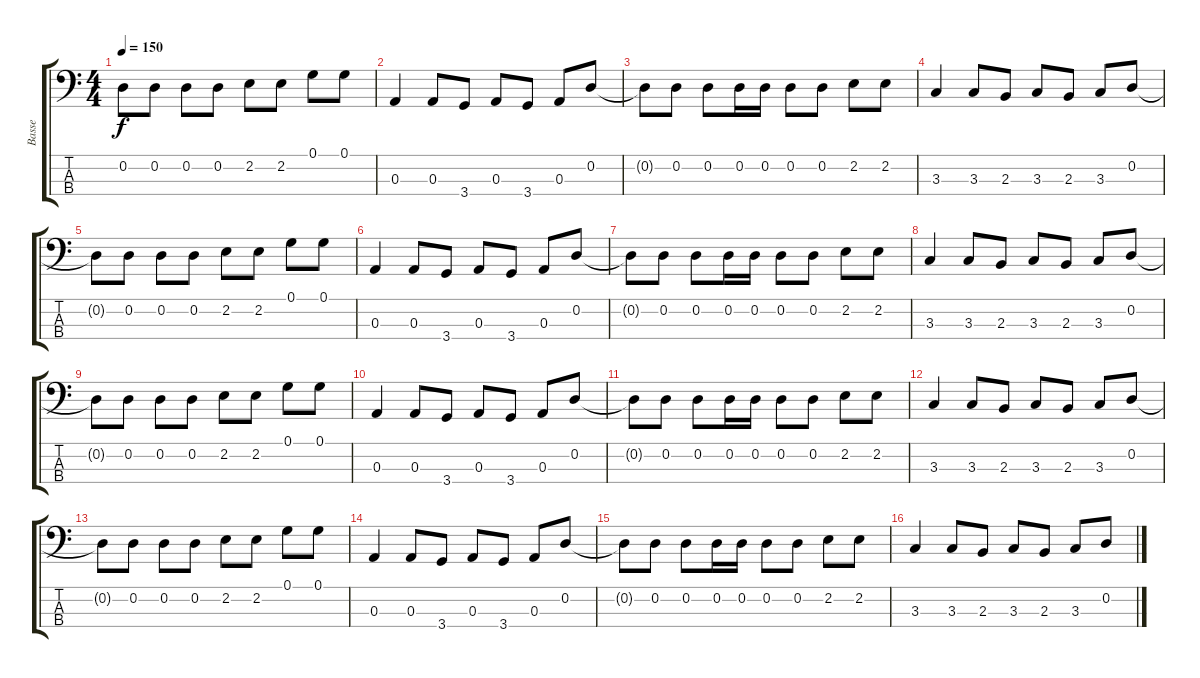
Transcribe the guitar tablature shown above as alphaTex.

\track ("Basse" "Basse") {instrument electricbasspick}
\staff {score tabs}
\tuning (G2 D2 A1 E1) {hide}
\ts (4 4)
\tempo 150
\clef f4
\ks c
0.2{t}.8{dy f} 0.2.8 0.2.8 0.2.8 2.2.8 2.2.8 0.1.8 0.1.8 |
0.3.4 0.3.8 3.4.8 0.3.8 3.4.8 0.3.8 0.2.8 |
0.2{t}.8 0.2.8 0.2.8 0.2.16 0.2.16 0.2.8 0.2.8 2.2.8 2.2.8 |
3.3.4 3.3.8 2.3.8 3.3.8 2.3.8 3.3.8 0.2.8 |
0.2{t}.8 0.2.8 0.2.8 0.2.8 2.2.8 2.2.8 0.1.8 0.1.8 |
0.3.4 0.3.8 3.4.8 0.3.8 3.4.8 0.3.8 0.2.8 |
0.2{t}.8 0.2.8 0.2.8 0.2.16 0.2.16 0.2.8 0.2.8 2.2.8 2.2.8 |
3.3.4 3.3.8 2.3.8 3.3.8 2.3.8 3.3.8 0.2.8 |
0.2{t}.8 0.2.8 0.2.8 0.2.8 2.2.8 2.2.8 0.1.8 0.1.8 |
0.3.4 0.3.8 3.4.8 0.3.8 3.4.8 0.3.8 0.2.8 |
0.2{t}.8 0.2.8 0.2.8 0.2.16 0.2.16 0.2.8 0.2.8 2.2.8 2.2.8 |
3.3.4 3.3.8 2.3.8 3.3.8 2.3.8 3.3.8 0.2.8 |
0.2{t}.8 0.2.8 0.2.8 0.2.8 2.2.8 2.2.8 0.1.8 0.1.8 |
0.3.4 0.3.8 3.4.8 0.3.8 3.4.8 0.3.8 0.2.8 |
0.2{t}.8 0.2.8 0.2.8 0.2.16 0.2.16 0.2.8 0.2.8 2.2.8 2.2.8 |
3.3.4 3.3.8 2.3.8 3.3.8 2.3.8 3.3.8 0.2.8
